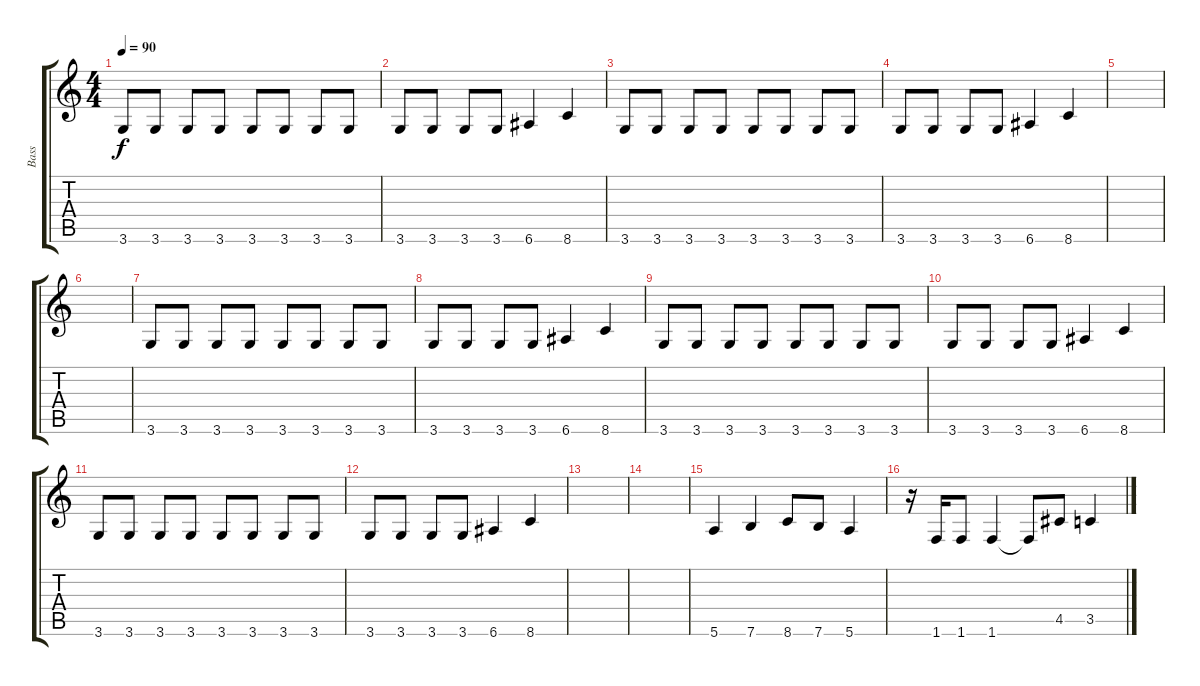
\track ("Bass" "Bass") {instrument electricbassfinger}
\staff {score tabs}
\tuning (E4 B3 G3 D3 A2 E2) {hide}
\ts (4 4)
\tempo 90
\clef g2
\ks c
3.6.8{dy f} 3.6.8 3.6.8 3.6.8 3.6.8 3.6.8 3.6.8 3.6.8 |
3.6.8 3.6.8 3.6.8 3.6.8 6.6.4 8.6.4 |
3.6.8 3.6.8 3.6.8 3.6.8 3.6.8 3.6.8 3.6.8 3.6.8 |
3.6.8 3.6.8 3.6.8 3.6.8 6.6.4 8.6.4 |
|
|
3.6.8 3.6.8 3.6.8 3.6.8 3.6.8 3.6.8 3.6.8 3.6.8 |
3.6.8 3.6.8 3.6.8 3.6.8 6.6.4 8.6.4 |
3.6.8 3.6.8 3.6.8 3.6.8 3.6.8 3.6.8 3.6.8 3.6.8 |
3.6.8 3.6.8 3.6.8 3.6.8 6.6.4 8.6.4 |
3.6.8 3.6.8 3.6.8 3.6.8 3.6.8 3.6.8 3.6.8 3.6.8 |
3.6.8 3.6.8 3.6.8 3.6.8 6.6.4 8.6.4 |
|
|
5.6.4 7.6.4 8.6.8 7.6.8 5.6.4 |
r.16 1.6.16 1.6.8 1.6.4 1.6{t}.8 4.5.8 3.5.4
